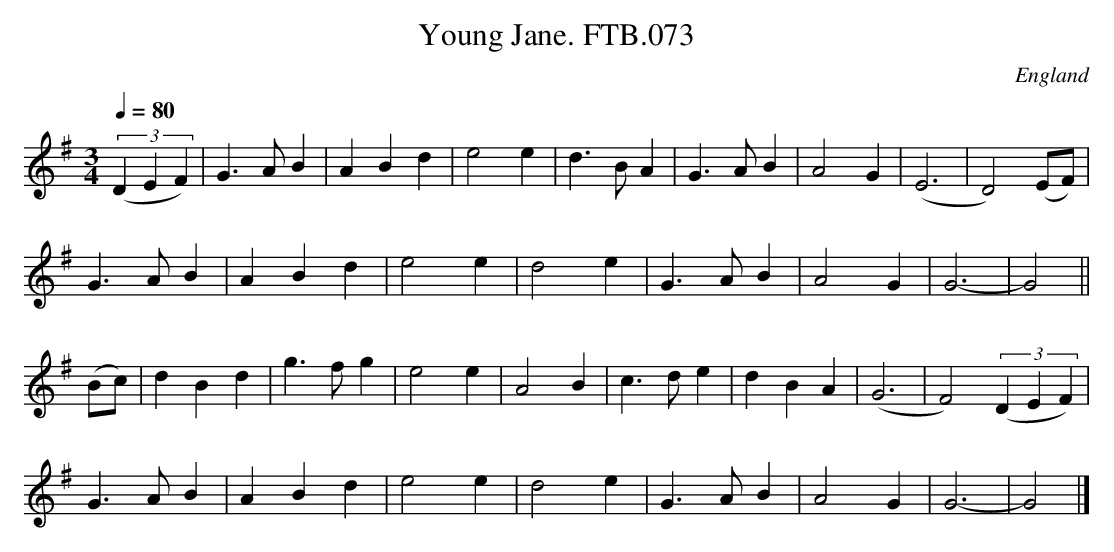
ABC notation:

X:1
T:Young Jane. FTB.073
M:3/4
L:1/4
Q:80
O:England
K:G major
((3DEF)|G>AB|ABd|e2e|d>BA|G>AB|A2G|(E3|D2)(E/F/)|
G>AB|ABd|e2e|d2e|G>AB|A2G|G3-|G2||
(B/c/)|dBd|g>fg|e2e|A2B|c>de|dBA|(G3|F2)((3DEF)|
G>AB|ABd|e2e|d2e|G>AB|A2G|G3-|G2|]
